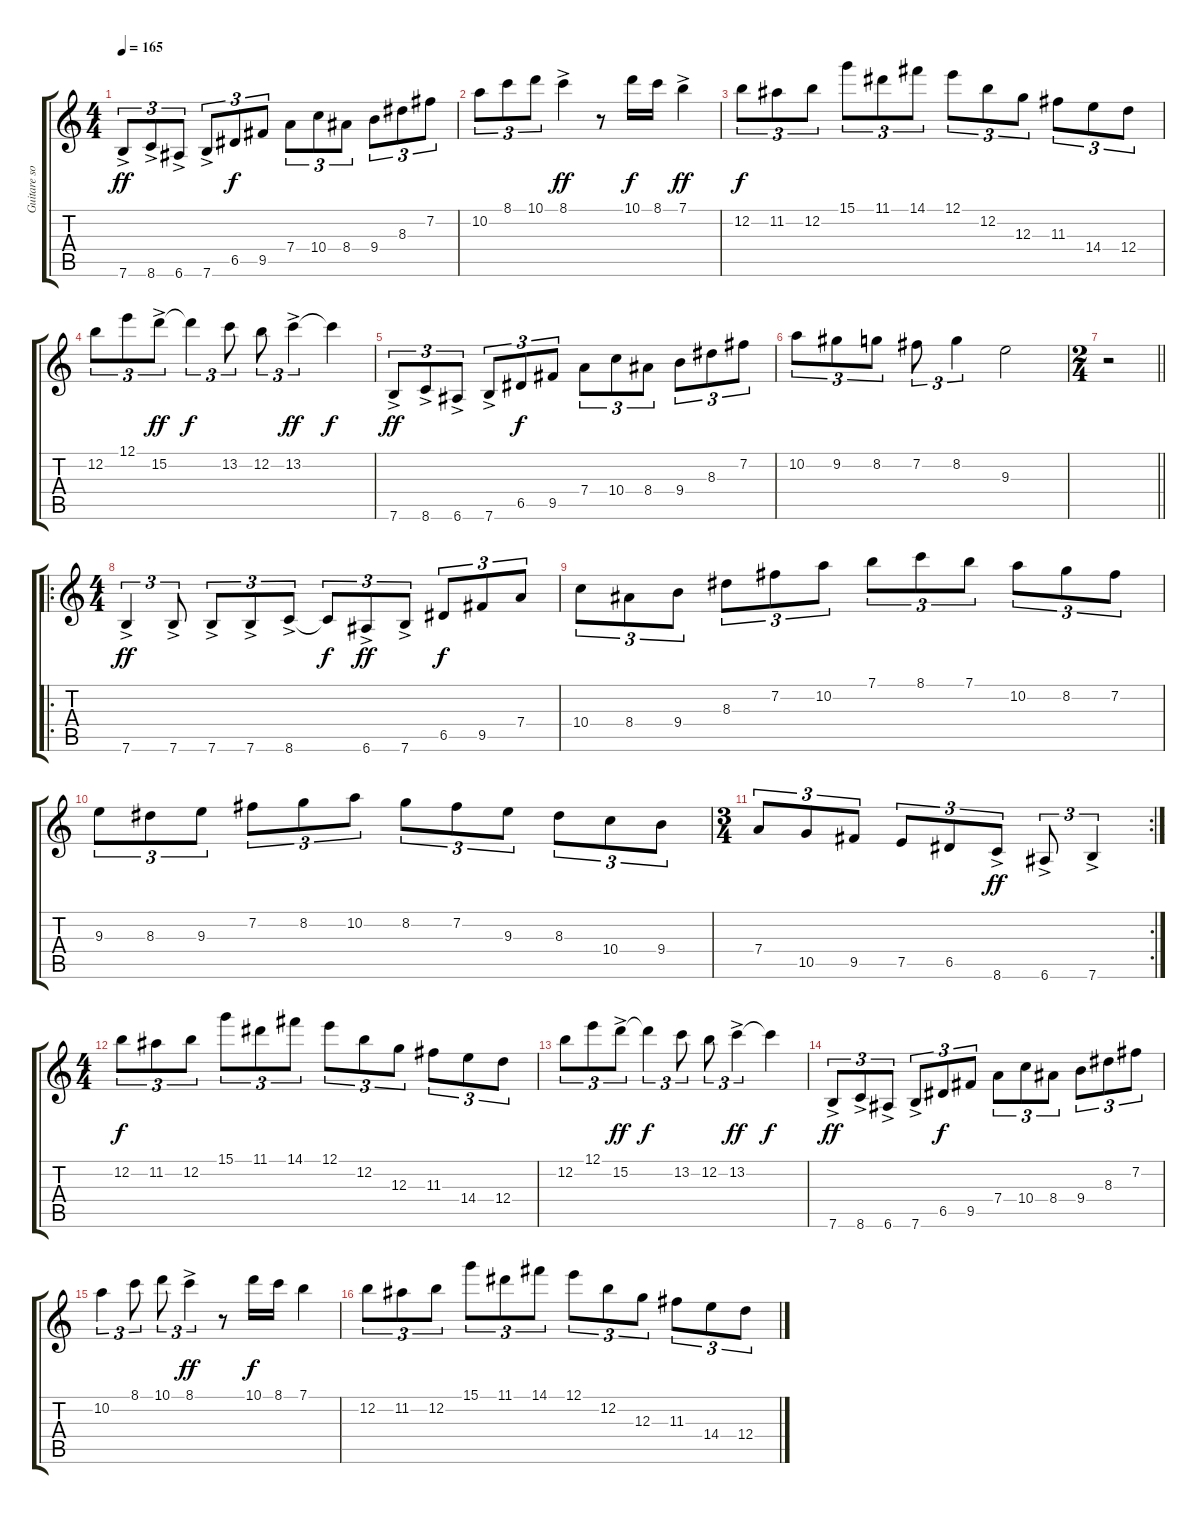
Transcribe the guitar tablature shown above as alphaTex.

\track ("Guitare solo" "Guitare so") {instrument acousticguitarsteel}
\staff {score tabs}
\tuning (E4 B3 G3 D3 A2 E2) {hide}
\ts (4 4)
\tempo 165
\clef g2
\ks c
7.6{ac}.8{tu (3 2) dy ff} 8.6{ac}.8{tu (3 2)} 6.6{ac}.8{tu (3 2)} 7.6{ac}.8{tu (3 2)} 6.5.8{tu (3 2) dy f} 9.5.8{tu (3 2)} 7.4.8{tu (3 2)} 10.4.8{tu (3 2)} 8.4.8{tu (3 2)} 9.4.8{tu (3 2)} 8.3.8{tu (3 2)} 7.2.8{tu (3 2)} |
10.2.8{tu (3 2)} 8.1.8{tu (3 2)} 10.1.8{tu (3 2)} 8.1{ac}.4{dy ff} r.8 10.1.16{dy f} 8.1.16 7.1{ac}.4{dy ff} |
12.2.8{tu (3 2) dy f} 11.2.8{tu (3 2)} 12.2.8{tu (3 2)} 15.1.8{tu (3 2)} 11.1.8{tu (3 2)} 14.1.8{tu (3 2)} 12.1.8{tu (3 2)} 12.2.8{tu (3 2)} 12.3.8{tu (3 2)} 11.3.8{tu (3 2)} 14.4.8{tu (3 2)} 12.4.8{tu (3 2)} |
12.2.8{tu (3 2)} 12.1.8{tu (3 2)} 15.2{ac}.8{tu (3 2) dy ff} 15.2{t}.4{tu (3 2) dy f} 13.2.8{tu (3 2)} 12.2.8{tu (3 2)} 13.2{ac}.4{tu (3 2) dy ff} 13.2{t}.4{dy f} |
7.6{ac}.8{tu (3 2) dy ff} 8.6{ac}.8{tu (3 2)} 6.6{ac}.8{tu (3 2)} 7.6{ac}.8{tu (3 2)} 6.5.8{tu (3 2) dy f} 9.5.8{tu (3 2)} 7.4.8{tu (3 2)} 10.4.8{tu (3 2)} 8.4.8{tu (3 2)} 9.4.8{tu (3 2)} 8.3.8{tu (3 2)} 7.2.8{tu (3 2)} |
10.2.8{tu (3 2)} 9.2.8{tu (3 2)} 8.2.8{tu (3 2)} 7.2.8{tu (3 2)} 8.2.4{tu (3 2)} 9.3.2 |
\ts (2 4)
\barLineRight lightlight
r.2 |
\ro
\ts (4 4)
7.6{ac}.4{tu (3 2) dy ff} 7.6{ac}.8{tu (3 2)} 7.6{ac}.8{tu (3 2)} 7.6{ac}.8{tu (3 2)} 8.6{ac}.8{tu (3 2)} 8.6{t}.8{tu (3 2) dy f} 6.6{ac}.8{tu (3 2) dy ff} 7.6{ac}.8{tu (3 2)} 6.5.8{tu (3 2) dy f} 9.5.8{tu (3 2)} 7.4.8{tu (3 2)} |
10.4.8{tu (3 2)} 8.4.8{tu (3 2)} 9.4.8{tu (3 2)} 8.3.8{tu (3 2)} 7.2.8{tu (3 2)} 10.2.8{tu (3 2)} 7.1.8{tu (3 2)} 8.1.8{tu (3 2)} 7.1.8{tu (3 2)} 10.2.8{tu (3 2)} 8.2.8{tu (3 2)} 7.2.8{tu (3 2)} |
9.3.8{tu (3 2)} 8.3.8{tu (3 2)} 9.3.8{tu (3 2)} 7.2.8{tu (3 2)} 8.2.8{tu (3 2)} 10.2.8{tu (3 2)} 8.2.8{tu (3 2)} 7.2.8{tu (3 2)} 9.3.8{tu (3 2)} 8.3.8{tu (3 2)} 10.4.8{tu (3 2)} 9.4.8{tu (3 2)} |
\rc 2
\ts (3 4)
7.4.8{tu (3 2)} 10.5.8{tu (3 2)} 9.5.8{tu (3 2)} 7.5.8{tu (3 2)} 6.5.8{tu (3 2)} 8.6{ac}.8{tu (3 2) dy ff} 6.6{ac}.8{tu (3 2)} 7.6{ac}.4{tu (3 2)} |
\ts (4 4)
12.2.8{tu (3 2) dy f} 11.2.8{tu (3 2)} 12.2.8{tu (3 2)} 15.1.8{tu (3 2)} 11.1.8{tu (3 2)} 14.1.8{tu (3 2)} 12.1.8{tu (3 2)} 12.2.8{tu (3 2)} 12.3.8{tu (3 2)} 11.3.8{tu (3 2)} 14.4.8{tu (3 2)} 12.4.8{tu (3 2)} |
12.2.8{tu (3 2)} 12.1.8{tu (3 2)} 15.2{ac}.8{tu (3 2) dy ff} 15.2{t}.4{tu (3 2) dy f} 13.2.8{tu (3 2)} 12.2.8{tu (3 2)} 13.2{ac}.4{tu (3 2) dy ff} 13.2{t}.4{dy f} |
7.6{ac}.8{tu (3 2) dy ff} 8.6{ac}.8{tu (3 2)} 6.6{ac}.8{tu (3 2)} 7.6{ac}.8{tu (3 2)} 6.5.8{tu (3 2) dy f} 9.5.8{tu (3 2)} 7.4.8{tu (3 2)} 10.4.8{tu (3 2)} 8.4.8{tu (3 2)} 9.4.8{tu (3 2)} 8.3.8{tu (3 2)} 7.2.8{tu (3 2)} |
10.2.4{tu (3 2)} 8.1.8{tu (3 2)} 10.1.8{tu (3 2)} 8.1{ac}.4{tu (3 2) dy ff} r.8 10.1.16{dy f} 8.1.16 7.1.4 |
12.2.8{tu (3 2)} 11.2.8{tu (3 2)} 12.2.8{tu (3 2)} 15.1.8{tu (3 2)} 11.1.8{tu (3 2)} 14.1.8{tu (3 2)} 12.1.8{tu (3 2)} 12.2.8{tu (3 2)} 12.3.8{tu (3 2)} 11.3.8{tu (3 2)} 14.4.8{tu (3 2)} 12.4.8{tu (3 2)}
